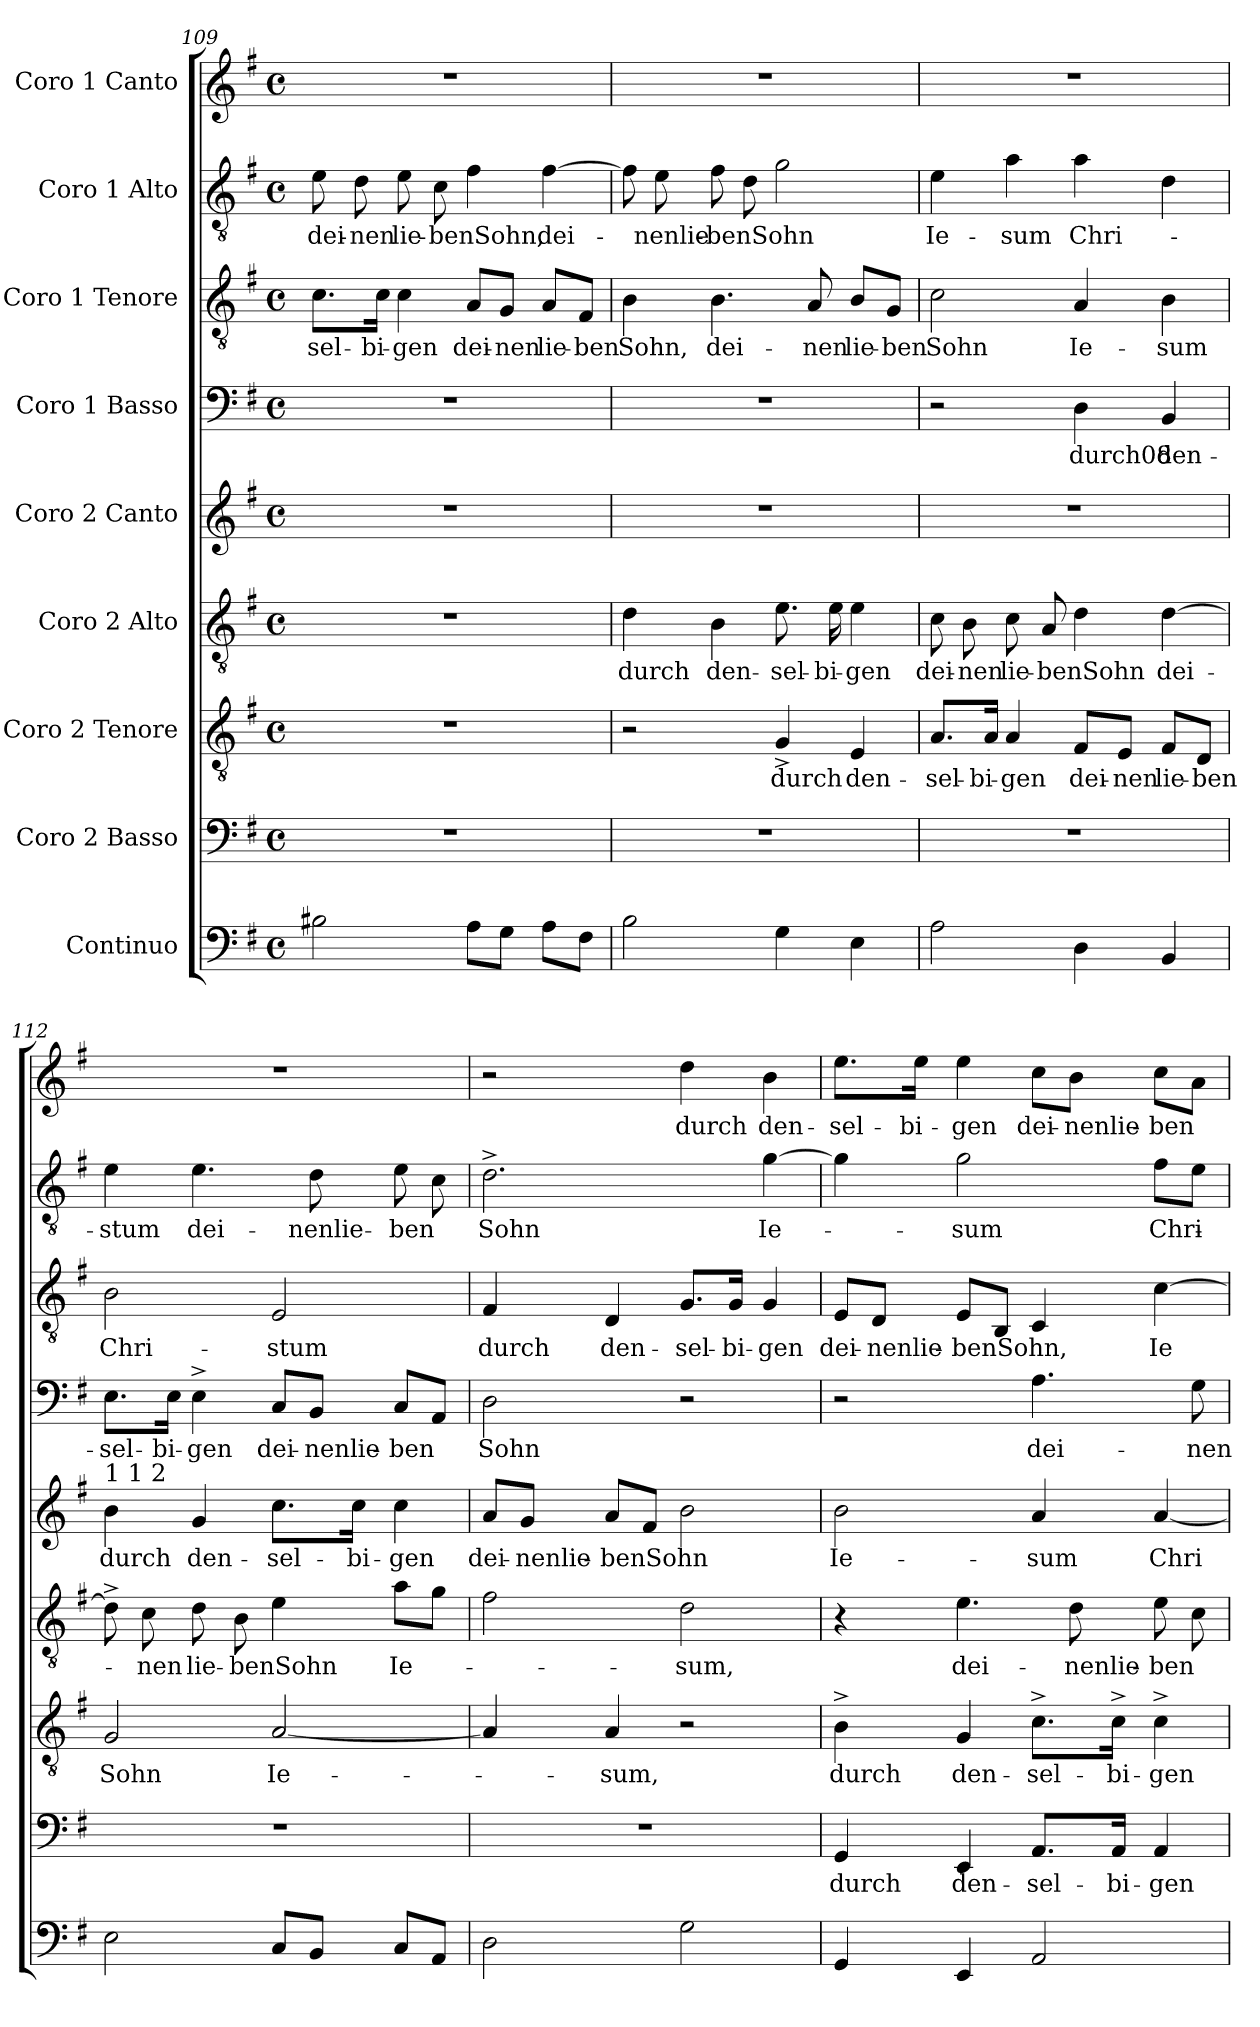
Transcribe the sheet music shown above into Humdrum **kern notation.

**kern	**kern	**text	**kern	**text	**kern	**text	**kern	**text	**kern	**text	**kern	**text	**kern	**text	**kern	**text
*part9	*part8	*part8	*part7	*part7	*part6	*part6	*part5	*part5	*part4	*part4	*part3	*part3	*part2	*part2	*part1	*part1
*staff9	*staff8	*staff8	*staff7	*staff7	*staff6	*staff6	*staff5	*staff5	*staff4	*staff4	*staff3	*staff3	*staff2	*staff2	*staff1	*staff1
*I"Continuo	*I"Coro 2  Basso	*	*I"Coro 2  Tenore	*	*I"Coro 2  Alto	*	*I"Coro 2  Canto	*	*I"Coro 1  Basso	*	*I"Coro 1  Tenore	*	*I"Coro 1  Alto	*	*I"Coro 1  Canto	*
*clefF4	*clefF4	*	*clefGv2	*	*clefGv2	*	*clefG2	*	*clefF4	*	*clefGv2	*	*clefGv2	*	*clefG2	*
*k[f#]	*k[f#]	*	*k[f#]	*	*k[f#]	*	*k[f#]	*	*k[f#]	*	*k[f#]	*	*k[f#]	*	*k[f#]	*
*G:	*G:	*	*G:	*	*G:	*	*G:	*	*G:	*	*G:	*	*G:	*	*G:	*
*M4/4	*M4/4	*	*M4/4	*	*M4/4	*	*M4/4	*	*M4/4	*	*M4/4	*	*M4/4	*	*M4/4	*
*met(c)	*met(c)	*	*met(c)	*	*met(c)	*	*met(c)	*	*met(c)	*	*met(c)	*	*met(c)	*	*met(c)	*
=109	=109	=109	=109	=109	=109	=109	=109	=109	=109	=109	=109	=109	=109	=109	=109	=109
!	!	!	!	!	!	!	!	!	!	!	!	!LO:LY:b:cj	!	!LO:LY:b	!	!
2B#X\	1r	.	1r	.	1r	.	1r	.	1r	.	8.c\L	-sel-	8e\	dei-	1r	.
!	!	!	!	!	!	!	!	!	!	!	!	!	!	!LO:LY:b:rj	!	!
.	.	.	.	.	.	.	.	.	.	.	.	.	8d\	-nen	.	.
!	!	!	!	!	!	!	!	!	!	!	!	!LO:LY:b	!	!	!	!
.	.	.	.	.	.	.	.	.	.	.	16c\Jk	-bi-	.	.	.	.
!	!	!	!	!	!	!	!	!	!	!	!	!LO:LY:b:cj	!	!LO:LY:b	!	!
.	.	.	.	.	.	.	.	.	.	.	4c\	-gen	8e\	lie-	.	.
!	!	!	!	!	!	!	!	!	!	!	!	!	!	!LO:LY:b:cj	!	!
.	.	.	.	.	.	.	.	.	.	.	.	.	8c\	-benSohn,	.	.
!	!	!	!	!	!	!	!	!	!	!	!	!LO:LY:b	!	!	!	!
8A\L	.	.	.	.	.	.	.	.	.	.	8A/L	dei-	4f#\	.	.	.
!	!	!	!	!	!	!	!	!	!	!	!	!LO:LY:b:rj	!	!	!	!
8G\J	.	.	.	.	.	.	.	.	.	.	8G/J	-nen	.	.	.	.
!	!	!	!	!	!	!	!	!	!	!	!	!LO:LY:b	!	!LO:LY:b:cj	!	!
8A\L	.	.	.	.	.	.	.	.	.	.	8A/L	lie-	[>4f#\	dei-	.	.
!	!	!	!	!	!	!	!	!	!	!	!	!LO:LY:b:cj	!	!	!	!
8F#\J	.	.	.	.	.	.	.	.	.	.	8F#/J	-ben	.	.	.	.
=110	=110	=110	=110	=110	=110	=110	=110	=110	=110	=110	=110	=110	=110	=110	=110	=110
!	!	!	!	!	!	!LO:LY:b:cj	!	!	!	!	!	!LO:LY:b:cj	!	!	!	!
2B\	1r	.	2r	.	4d\	durch	1r	.	1r	.	4B\	Sohn,	8f#\]	.	1r	.
!	!	!	!	!	!	!	!	!	!	!	!	!	!	!LO:LY:b	!	!
.	.	.	.	.	.	.	.	.	.	.	.	.	8e\	-nenlie-	.	.
!	!	!	!	!	!	!LO:LY:b:cj	!	!	!	!	!	!LO:LY:b:cj	!	!LO:LY:b:cj	!	!
.	.	.	.	.	4B\	den-	.	.	.	.	4.B\	dei-	8f#\	-benSohn	.	.
.	.	.	.	.	.	.	.	.	.	.	.	.	8d\	.	.	.
!	!	!	!	!LO:LY:b:cj	!	!LO:LY:b	!	!	!	!	!	!	!	!	!	!
4G\	.	.	4G^>/	durch	8.e\	-sel-	.	.	.	.	.	.	2g\	.	.	.
!	!	!	!	!	!	!	!	!	!	!	!	!LO:LY:b:cj	!	!	!	!
.	.	.	.	.	.	.	.	.	.	.	8A/	-nen	.	.	.	.
!	!	!	!	!	!	!LO:LY:b:cj	!	!	!	!	!	!	!	!	!	!
.	.	.	.	.	16e\	-bi-	.	.	.	.	.	.	.	.	.	.
!	!	!	!	!LO:LY:b:cj	!	!LO:LY:b:rj	!	!	!	!	!	!LO:LY:b	!	!	!	!
4E\	.	.	4E/	den-	4e\	-gen	.	.	.	.	8B/L	lie-	.	.	.	.
!	!	!	!	!	!	!	!	!	!	!	!	!LO:LY:b:cj	!	!	!	!
.	.	.	.	.	.	.	.	.	.	.	8G/J	-ben	.	.	.	.
=111	=111	=111	=111	=111	=111	=111	=111	=111	=111	=111	=111	=111	=111	=111	=111	=111
!	!	!	!	!LO:LY:b:cj	!	!LO:LY:b	!	!	!	!	!	!LO:LY:b:cj	!	!LO:LY:b:cj	!	!
2A\	1r	.	8.A/L	-sel-	8c\	dei-	1r	.	2r	.	2c\	Sohn	4e\	Ie-	1r	.
!	!	!	!	!	!	!LO:LY:b:rj	!	!	!	!	!	!	!	!	!	!
.	.	.	.	.	8B\	-nen	.	.	.	.	.	.	.	.	.	.
!	!	!	!	!LO:LY:b	!	!	!	!	!	!	!	!	!	!	!	!
.	.	.	16A/Jk	-bi-	.	.	.	.	.	.	.	.	.	.	.	.
!	!	!	!	!LO:LY:b:cj	!	!LO:LY:b	!	!	!	!	!	!	!	!LO:LY:b:cj	!	!
.	.	.	4A/	-gen	8c\	lie-	.	.	.	.	.	.	4a\	-sum	.	.
!	!	!	!	!	!	!LO:LY:b:cj	!	!	!	!	!	!	!	!	!	!
.	.	.	.	.	8A/	-benSohn	.	.	.	.	.	.	.	.	.	.
!	!	!	!	!LO:LY:b	!	!	!	!	!	!LO:LY:b:cj	!	!LO:LY:b:cj	!	!LO:LY:b:cj	!	!
4D\	.	.	8F#/L	dei-	4d\	.	.	.	4D\	durch08	4A/	Ie-	4a\	Chri-	.	.
!	!	!	!	!LO:LY:b:rj	!	!	!	!	!	!	!	!	!	!	!	!
.	.	.	8E/J	-nen	.	.	.	.	.	.	.	.	.	.	.	.
!	!	!	!	!LO:LY:b	!	!LO:LY:b:cj	!	!	!	!LO:LY:b:cj	!	!LO:LY:b:cj	!	!	!	!
4BB/	.	.	8F#/L	lie-	[>4d\	dei-	.	.	4BB/	den-	4B\	-sum	4d\	.	.	.
!	!	!	!	!LO:LY:b:cj	!	!	!	!	!	!	!	!	!	!	!	!
.	.	.	8D/J	-ben	.	.	.	.	.	.	.	.	.	.	.	.
!!LO:PB:g=z
=112	=112	=112	=112	=112	=112	=112	=112	=112	=112	=112	=112	=112	=112	=112	=112	=112
!	!	!	!	!	!	!	!LO:TX:a:t=1 1 2	!	!	!	!	!	!	!	!	!
!	!	!	!	!LO:LY:b:cj	!	!	!	!LO:LY:b:cj	!	!LO:LY:b	!	!LO:LY:b:cj	!	!LO:LY:b:cj	!	!
2E\	1r	.	2G/	Sohn	8d^<\]	.	4b\	durch	8.E\L	-sel-	2B\	Chri-	4e\	-stum	1r	.
!	!	!	!	!	!	!LO:LY:b:cj	!	!	!	!	!	!	!	!	!	!
.	.	.	.	.	8c\	-nen	.	.	.	.	.	.	.	.	.	.
!	!	!	!	!	!	!	!	!	!	!LO:LY:b:cj	!	!	!	!	!	!
.	.	.	.	.	.	.	.	.	16E\Jk	-bi-	.	.	.	.	.	.
!	!	!	!	!	!	!LO:LY:b	!	!LO:LY:b:cj	!	!LO:LY:b:rj	!	!	!	!LO:LY:b:cj	!	!
.	.	.	.	.	8d\	lie-	4g/	den-	4E^<\	-gen	.	.	4.e\	dei-	.	.
!	!	!	!	!	!	!LO:LY:b:cj	!	!	!	!	!	!	!	!	!	!
.	.	.	.	.	8B\	-benSohn	.	.	.	.	.	.	.	.	.	.
!	!	!	!	!LO:LY:b:cj	!	!	!	!LO:LY:b	!	!LO:LY:b	!	!LO:LY:b:cj	!	!	!	!
8C/L	.	.	[<2A/	Ie-	4e\	.	8.cc\L	-sel-	8C/L	dei-	2E/	-stum	.	.	.	.
!	!	!	!	!	!	!	!	!	!	!LO:LY:b:cj	!	!	!	!LO:LY:b	!	!
8BB/J	.	.	.	.	.	.	.	.	8BB/J	-nenlie-	.	.	8d\	-nenlie-	.	.
!	!	!	!	!	!	!	!	!LO:LY:b:cj	!	!	!	!	!	!	!	!
.	.	.	.	.	.	.	16cc\Jk	-bi-	.	.	.	.	.	.	.	.
!	!	!	!	!	!	!LO:LY:b:cj	!	!LO:LY:b:rj	!	!LO:LY:b:cj	!	!	!	!LO:LY:b:cj	!	!
8C/L	.	.	.	.	8a\L	Ie-	4cc\	-gen	8C/L	-ben	.	.	8e\	-ben	.	.
8AA/J	.	.	.	.	8g\J	.	.	.	8AA/J	.	.	.	8c\	.	.	.
=113	=113	=113	=113	=113	=113	=113	=113	=113	=113	=113	=113	=113	=113	=113	=113	=113
!	!	!	!	!	!	!	!	!LO:LY:b	!	!LO:LY:b:cj	!	!LO:LY:b:cj	!	!LO:LY:b:cj	!	!
2D\	1r	.	4A/]	.	2f#\	.	8a/L	dei-	2D\	Sohn	4F#/	durch	2.d^<\	Sohn	2r	.
!	!	!	!	!	!	!	!	!LO:LY:b:cj	!	!	!	!	!	!	!	!
.	.	.	.	.	.	.	8g/J	-nenlie-	.	.	.	.	.	.	.	.
!	!	!	!	!LO:LY:b:cj	!	!	!	!LO:LY:b:cj	!	!	!	!LO:LY:b:cj	!	!	!	!
.	.	.	4A/	-sum,	.	.	8a/L	-benSohn	.	.	4D/	den-	.	.	.	.
.	.	.	.	.	.	.	8f#/J	.	.	.	.	.	.	.	.	.
!	!	!	!	!	!	!LO:LY:b:cj	!	!	!	!	!	!LO:LY:b	!	!	!	!LO:LY:b:cj
2G\	.	.	2r	.	2d\	-sum,	2b\	.	2r	.	8.G/L	-sel-	.	.	4dd\	durch
!	!	!	!	!	!	!	!	!	!	!	!	!LO:LY:b:cj	!	!	!	!
.	.	.	.	.	.	.	.	.	.	.	16G/Jk	-bi-	.	.	.	.
!	!	!	!	!	!	!	!	!	!	!	!	!LO:LY:b:rj	!	!LO:LY:b:cj	!	!LO:LY:b:cj
.	.	.	.	.	.	.	.	.	.	.	4G/	-gen	[>4g\	Ie-	4b\	den-
=114	=114	=114	=114	=114	=114	=114	=114	=114	=114	=114	=114	=114	=114	=114	=114	=114
!	!	!LO:LY:b:cj	!	!LO:LY:b:cj	!	!	!	!LO:LY:b:cj	!	!	!	!LO:LY:b	!	!	!	!LO:LY:b:cj
4GG/	4GG/	durch	4B^<\	durch	4r	.	2b\	Ie-	2r	.	8E/L	dei-	4g\]	.	8.ee\L	-sel-
!	!	!	!	!	!	!	!	!	!	!	!	!LO:LY:b:cj	!	!	!	!
.	.	.	.	.	.	.	.	.	.	.	8D/J	-nenlie-	.	.	.	.
!	!	!	!	!	!	!	!	!	!	!	!	!	!	!	!	!LO:LY:b
.	.	.	.	.	.	.	.	.	.	.	.	.	.	.	16ee\Jk	-bi-
!	!	!LO:LY:b:cj	!	!LO:LY:b:cj	!	!LO:LY:b:cj	!	!	!	!	!	!LO:LY:b:cj	!	!LO:LY:b:cj	!	!LO:LY:b:cj
4EE/	4EE/	den-	4G/	den-	4.e\	dei-	.	.	.	.	8E/L	-benSohn,	2g\	-sum	4ee\	-gen
.	.	.	.	.	.	.	.	.	.	.	8BB/J	.	.	.	.	.
!	!	!LO:LY:b:cj	!	!LO:LY:b:cj	!	!	!	!LO:LY:b:cj	!	!LO:LY:b:cj	!	!	!	!	!	!LO:LY:b
2AA/	8.AA/L	-sel-	8.c^<\L	-sel-	.	.	4a/	-sum	4.A\	dei-	4C/	.	.	.	8cc\L	dei-
!	!	!	!	!	!	!LO:LY:b	!	!	!	!	!	!	!	!	!	!LO:LY:b:cj
.	.	.	.	.	8d\	-nenlie-	.	.	.	.	.	.	.	.	8b\J	-nenlie-
!	!	!LO:LY:b	!	!LO:LY:b	!	!	!	!	!	!	!	!	!	!	!	!
.	16AA/Jk	-bi-	16c^<\Jk	-bi-	.	.	.	.	.	.	.	.	.	.	.	.
!	!	!LO:LY:b:cj	!	!LO:LY:b:cj	!	!LO:LY:b:cj	!	!LO:LY:b:cj	!	!	!	!LO:LY:b:cj	!	!LO:LY:b:cj	!	!LO:LY:b:cj
.	4AA/	-gen	4c^<\	-gen	8e\	-ben	[<4a/	Chri-	.	.	[>4c\	Ie-	8f#\L	Chri-	8cc\L	-ben
!	!	!	!	!	!	!	!	!	!	!LO:LY:b:cj	!	!	!	!	!	!
.	.	.	.	.	8c\	.	.	.	8G\	-nen	.	.	8e\J	.	8a\J	.
=	=	=	=	=	=	=	=	=	=	=	=	=	=	=	=	=
*-	*-	*-	*-	*-	*-	*-	*-	*-	*-	*-	*-	*-	*-	*-	*-	*-
